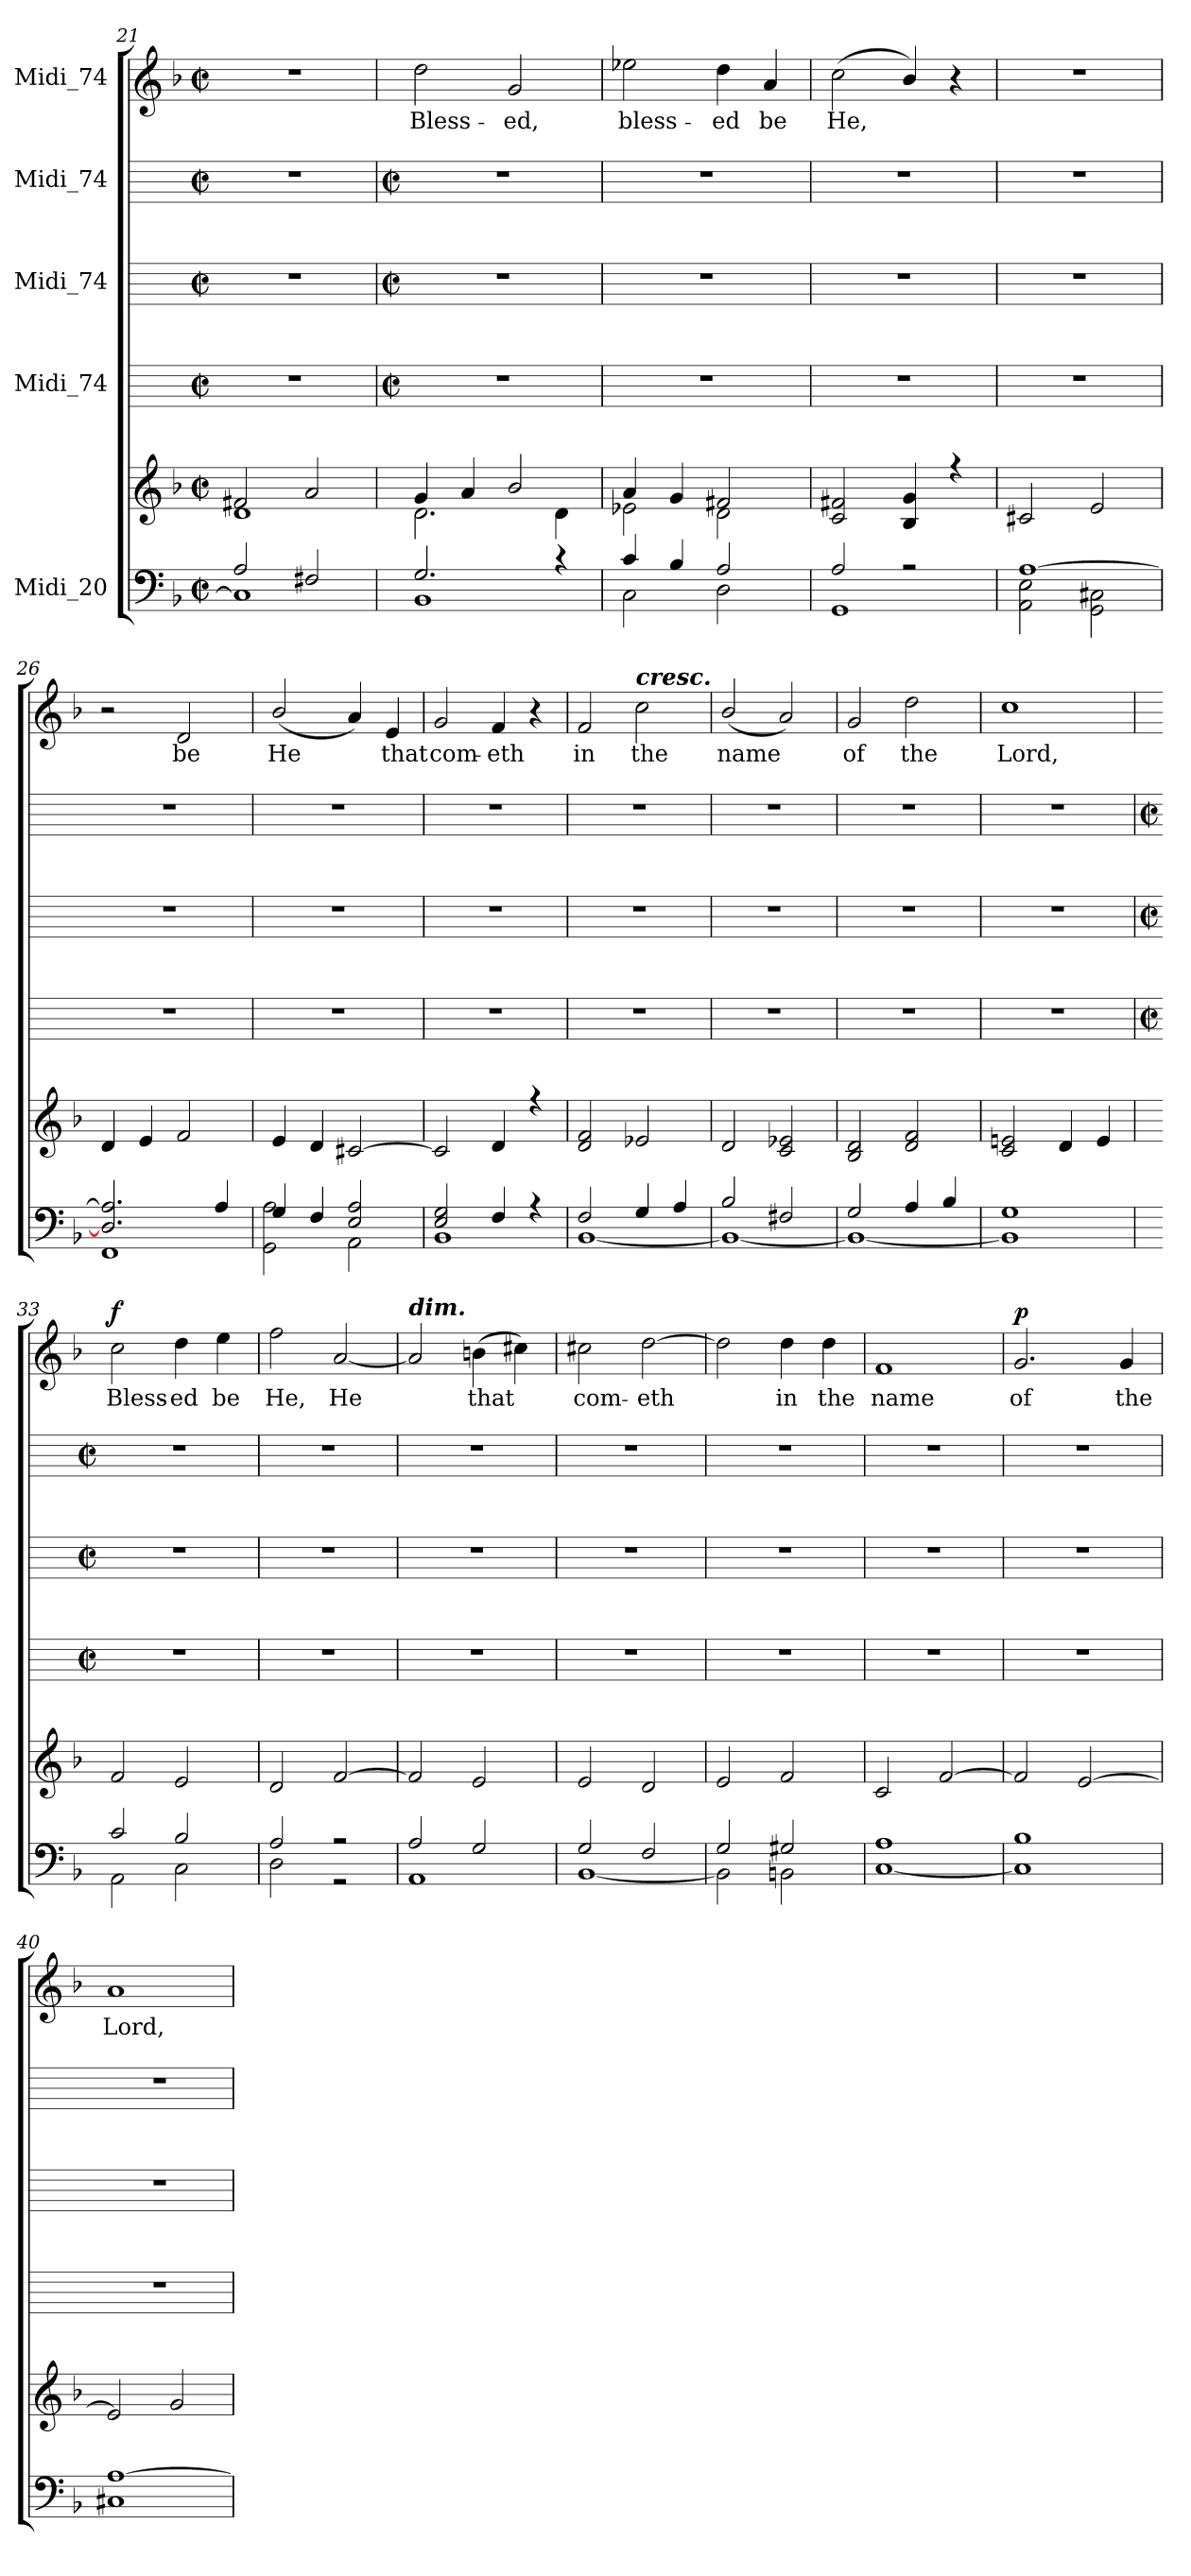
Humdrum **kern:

**kern	**kern	**kern	**kern	**kern	**kern	**text	**dynam
*part5	*part5	*part4	*part3	*part2	*part1	*part1	*part1
*staff6	*staff5	*staff4	*staff3	*staff2	*staff1	*staff1	*staff1
*I"Midi_20	*	*I"Midi_74	*I"Midi_74	*I"Midi_74	*I"Midi_74	*	*
*clefF4	*clefG2	*	*	*	*clefG2	*	*
*k[b-]	*k[b-]	*	*	*	*k[b-]	*	*
*F:	*F:	*	*	*	*F:	*	*
*M2/2	*M2/2	*M2/2	*M2/2	*M2/2	*M2/2	*	*
*met(c|)	*met(c|)	*met(c|)	*met(c|)	*met(c|)	*met(c|)	*	*
=21	=21	=21	=21	=21	=21	=21	=21
*^	*^	*	*	*	*	*	*
2A/	1C\]	2f#X	1d\	1r	1r	1r	1r	.	.
2F#X/	.	2a	.	.	.	.	.	.	.
!!LO:LB:g=z
=22	=22	=22	=22	=22	=22	=22	=22	=22	=22
*	*	*	*	*M2/2	*M2/2	*M2/2	*	*	*
*	*	*	*	*met(c|)	*met(c|)	*met(c|)	*	*	*
!	!	!	!	!	!	!	!	!LO:LY:b	!
2.G/	1BB-\	4g	2.d\	1r	1r	1r	2dd	Bless-	.
.	.	4a	.	.	.	.	.	.	.
!	!	!	!	!	!	!	!	!LO:LY:b	!
.	.	2b-/	.	.	.	.	2g	-ed,	.
4r	.	.	4d\	.	.	.	.	.	.
=23	=23	=23	=23	=23	=23	=23	=23	=23	=23
!	!	!	!	!	!	!	!	!LO:LY:b	!
4c/	2C\	4a	2e-X\	1r	1r	1r	2ee-X	bless-	.
4B-/	.	4g	.	.	.	.	.	.	.
!	!	!	!	!	!	!	!	!LO:LY:b	!
2A/	2D\	2f#X	2d\	.	.	.	4dd	-ed	.
!	!	!	!	!	!	!	!	!LO:LY:b	!
.	.	.	.	.	.	.	4a	be	.
=24	=24	=24	=24	=24	=24	=24	=24	=24	=24
!	!	!	!	!	!	!	!	!LO:LY:b	!
2A/	1GG\	2c 2f#X	1ryy	1r	1r	1r	(<2cc	He,	.
2r	.	4B- 4g	.	.	.	.	4b-/)	.	.
.	.	4r	.	.	.	.	4r	.	.
=25	=25	=25	=25	=25	=25	=25	=25	=25	=25
[1A/	2AA\ 2E\	2c#X	1ryy	1r	1r	1r	1r	.	.
.	2GG\ 2C#X\	2e	.	.	.	.	.	.	.
=26	=26	=26	=26	=26	=26	=26	=26	=26	=26
2.D/] 2.A/]	1FF\	4d	1ryy	1r	1r	1r	2r	.	.
.	.	4e	.	.	.	.	.	.	.
!	!	!	!	!	!	!	!	!LO:LY:b	!
.	.	2f	.	.	.	.	2d	be	.
4A/	.	.	.	.	.	.	.	.	.
=27	=27	=27	=27	=27	=27	=27	=27	=27	=27
!	!	!	!	!	!	!	!	!LO:LY:b	!
4G/	2GG\ 2A\	4e	1ryy	1r	1r	1r	(<2b-/	He	.
4F/	.	4d	.	.	.	.	.	.	.
2E/ 2A/	2AA\	[2c#X	.	.	.	.	4a)	.	.
!	!	!	!	!	!	!	!	!LO:LY:b	!
.	.	.	.	.	.	.	4e	that	.
=28	=28	=28	=28	=28	=28	=28	=28	=28	=28
!	!	!	!	!	!	!	!	!LO:LY:b	!
2E/ 2G/	1BB-\	2c#]	1ryy	1r	1r	1r	2g	com-	.
!	!	!	!	!	!	!	!	!LO:LY:b	!
4F/	.	4d	.	.	.	.	4f	-eth	.
4r	.	4r	.	.	.	.	4r	.	.
=29	=29	=29	=29	=29	=29	=29	=29	=29	=29
!	!	!	!	!	!	!	!	!LO:LY:b	!
2F/	[1BB-\	2d 2f	1ryy	1r	1r	1r	2f	in	.
!	!	!	!	!	!	!	!LO:TX:a:Bi:t=cresc.	!	!
!	!	!	!	!	!	!	!	!LO:LY:b	!
4G/	.	2e-X	.	.	.	.	2cc	the	.
4A/	.	.	.	.	.	.	.	.	.
=30	=30	=30	=30	=30	=30	=30	=30	=30	=30
!	!	!	!	!	!	!	!	!LO:LY:b	!
2B-/	1BB-\_	2d	1ryy	1r	1r	1r	(<2b-/	name	.
2F#X/	.	2c 2e-X	.	.	.	.	2a)	.	.
=31	=31	=31	=31	=31	=31	=31	=31	=31	=31
!	!	!	!	!	!	!	!	!LO:LY:b	!
2G/	1BB-\_	2B- 2d	1ryy	1r	1r	1r	2g	of	.
!	!	!	!	!	!	!	!	!LO:LY:b	!
4A/	.	2d 2f	.	.	.	.	2dd	the	.
4B-/	.	.	.	.	.	.	.	.	.
=32	=32	=32	=32	=32	=32	=32	=32	=32	=32
!	!	!	!	!	!	!	!	!LO:LY:b	!
1G/	1BB-\]	2c 2en	1ryy	1r	1r	1r	1cc	Lord,	.
.	.	4d	.	.	.	.	.	.	.
.	.	4e	.	.	.	.	.	.	.
!!LO:LB:g=z
=33	=33	=33	=33	=33	=33	=33	=33	=33	=33
*	*	*	*	*M2/2	*M2/2	*M2/2	*	*	*
*	*	*	*	*met(c|)	*met(c|)	*met(c|)	*	*	*
!	!	!	!	!	!	!	!	!LO:LY:b	!LO:DY:b
2c/	2AA\	2f	1ryy	1r	1r	1r	2cc	Bless-	f
!	!	!	!	!	!	!	!	!LO:LY:b	!
2B-/	2C\	2e	.	.	.	.	4dd	-ed	.
!	!	!	!	!	!	!	!	!LO:LY:b	!
.	.	.	.	.	.	.	4ee	be	.
=34	=34	=34	=34	=34	=34	=34	=34	=34	=34
!	!	!	!	!	!	!	!	!LO:LY:b	!
2A/	2D\	2d	1ryy	1r	1r	1r	2ff	He,	.
!	!	!	!	!	!	!	!	!LO:LY:b	!
2r	2r	[2f	.	.	.	.	[2a	He	.
=35	=35	=35	=35	=35	=35	=35	=35	=35	=35
!	!	!	!	!	!	!	!LO:TX:a:Bi:t=dim.	!	!
2A/	1AA\	2f]	1ryy	1r	1r	1r	2a]	.	.
!	!	!	!	!	!	!	!	!LO:LY:b	!
2G/	.	2e	.	.	.	.	(>4bn	that	.
.	.	.	.	.	.	.	4cc#X)	.	.
=36	=36	=36	=36	=36	=36	=36	=36	=36	=36
!	!	!	!	!	!	!	!	!LO:LY:b	!
2G/	[1BB-\	2e	1ryy	1r	1r	1r	2cc#X	com-	.
!	!	!	!	!	!	!	!	!LO:LY:b	!
2F/	.	2d	.	.	.	.	[2dd	-eth	.
=37	=37	=37	=37	=37	=37	=37	=37	=37	=37
2G/	2BB-\]	2e	1ryy	1r	1r	1r	2dd]	.	.
!	!	!	!	!	!	!	!	!LO:LY:b	!
2G#X/	2BBn\	2f	.	.	.	.	4dd	in	.
!	!	!	!	!	!	!	!	!LO:LY:b	!
.	.	.	.	.	.	.	4dd	the	.
=38	=38	=38	=38	=38	=38	=38	=38	=38	=38
!	!	!	!	!	!	!	!	!LO:LY:b	!
1A/	[1C\	2c	1ryy	1r	1r	1r	1f	name	.
.	.	[2f	.	.	.	.	.	.	.
=39	=39	=39	=39	=39	=39	=39	=39	=39	=39
!	!	!	!	!	!	!	!	!LO:LY:b	!LO:DY:b
1B-/	1C\]	2f]	1ryy	1r	1r	1r	2.g	of	p
.	.	[2e	.	.	.	.	.	.	.
!	!	!	!	!	!	!	!	!LO:LY:b	!
.	.	.	.	.	.	.	4g	the	.
=40	=40	=40	=40	=40	=40	=40	=40	=40	=40
!	!	!	!	!	!	!	!	!LO:LY:b	!
[1A/	1C#X\	2e]	1ryy	1r	1r	1r	1a	Lord,	.
.	.	2g	.	.	.	.	.	.	.
*v	*v	*	*	*	*	*	*	*	*
*	*v	*v	*	*	*	*	*	*
=	=	=	=	=	=	=	=
*-	*-	*-	*-	*-	*-	*-	*-
